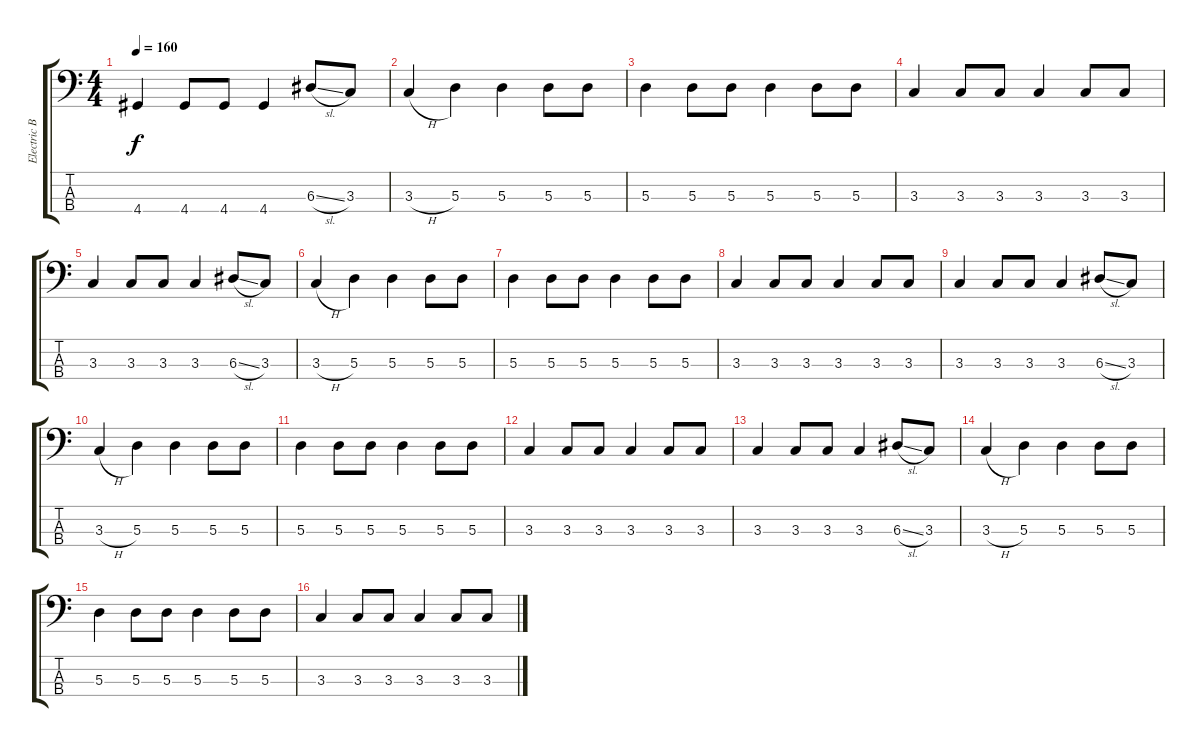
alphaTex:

\track ("Electric Bass" "Electric B") {solo instrument electricbasspick}
\staff {score tabs}
\tuning (G2 D2 A1 E1) {hide}
\ts (4 4)
\tempo 160
\clef f4
\ks c
4.4.4{dy f} 4.4.8 4.4.8 4.4.4 6.3{sl}.8 3.3.8 |
3.3{h}.4 5.3.4 5.3.4 5.3.8 5.3.8 |
5.3.4 5.3.8 5.3.8 5.3.4 5.3.8 5.3.8 |
3.3.4 3.3.8 3.3.8 3.3.4 3.3.8 3.3.8 |
3.3.4 3.3.8 3.3.8 3.3.4 6.3{sl}.8 3.3.8 |
3.3{h}.4 5.3.4 5.3.4 5.3.8 5.3.8 |
5.3.4 5.3.8 5.3.8 5.3.4 5.3.8 5.3.8 |
3.3.4 3.3.8 3.3.8 3.3.4 3.3.8 3.3.8 |
3.3.4 3.3.8 3.3.8 3.3.4 6.3{sl}.8 3.3.8 |
3.3{h}.4 5.3.4 5.3.4 5.3.8 5.3.8 |
5.3.4 5.3.8 5.3.8 5.3.4 5.3.8 5.3.8 |
3.3.4 3.3.8 3.3.8 3.3.4 3.3.8 3.3.8 |
3.3.4 3.3.8 3.3.8 3.3.4 6.3{sl}.8 3.3.8 |
3.3{h}.4 5.3.4 5.3.4 5.3.8 5.3.8 |
5.3.4 5.3.8 5.3.8 5.3.4 5.3.8 5.3.8 |
3.3.4 3.3.8 3.3.8 3.3.4 3.3.8 3.3.8
